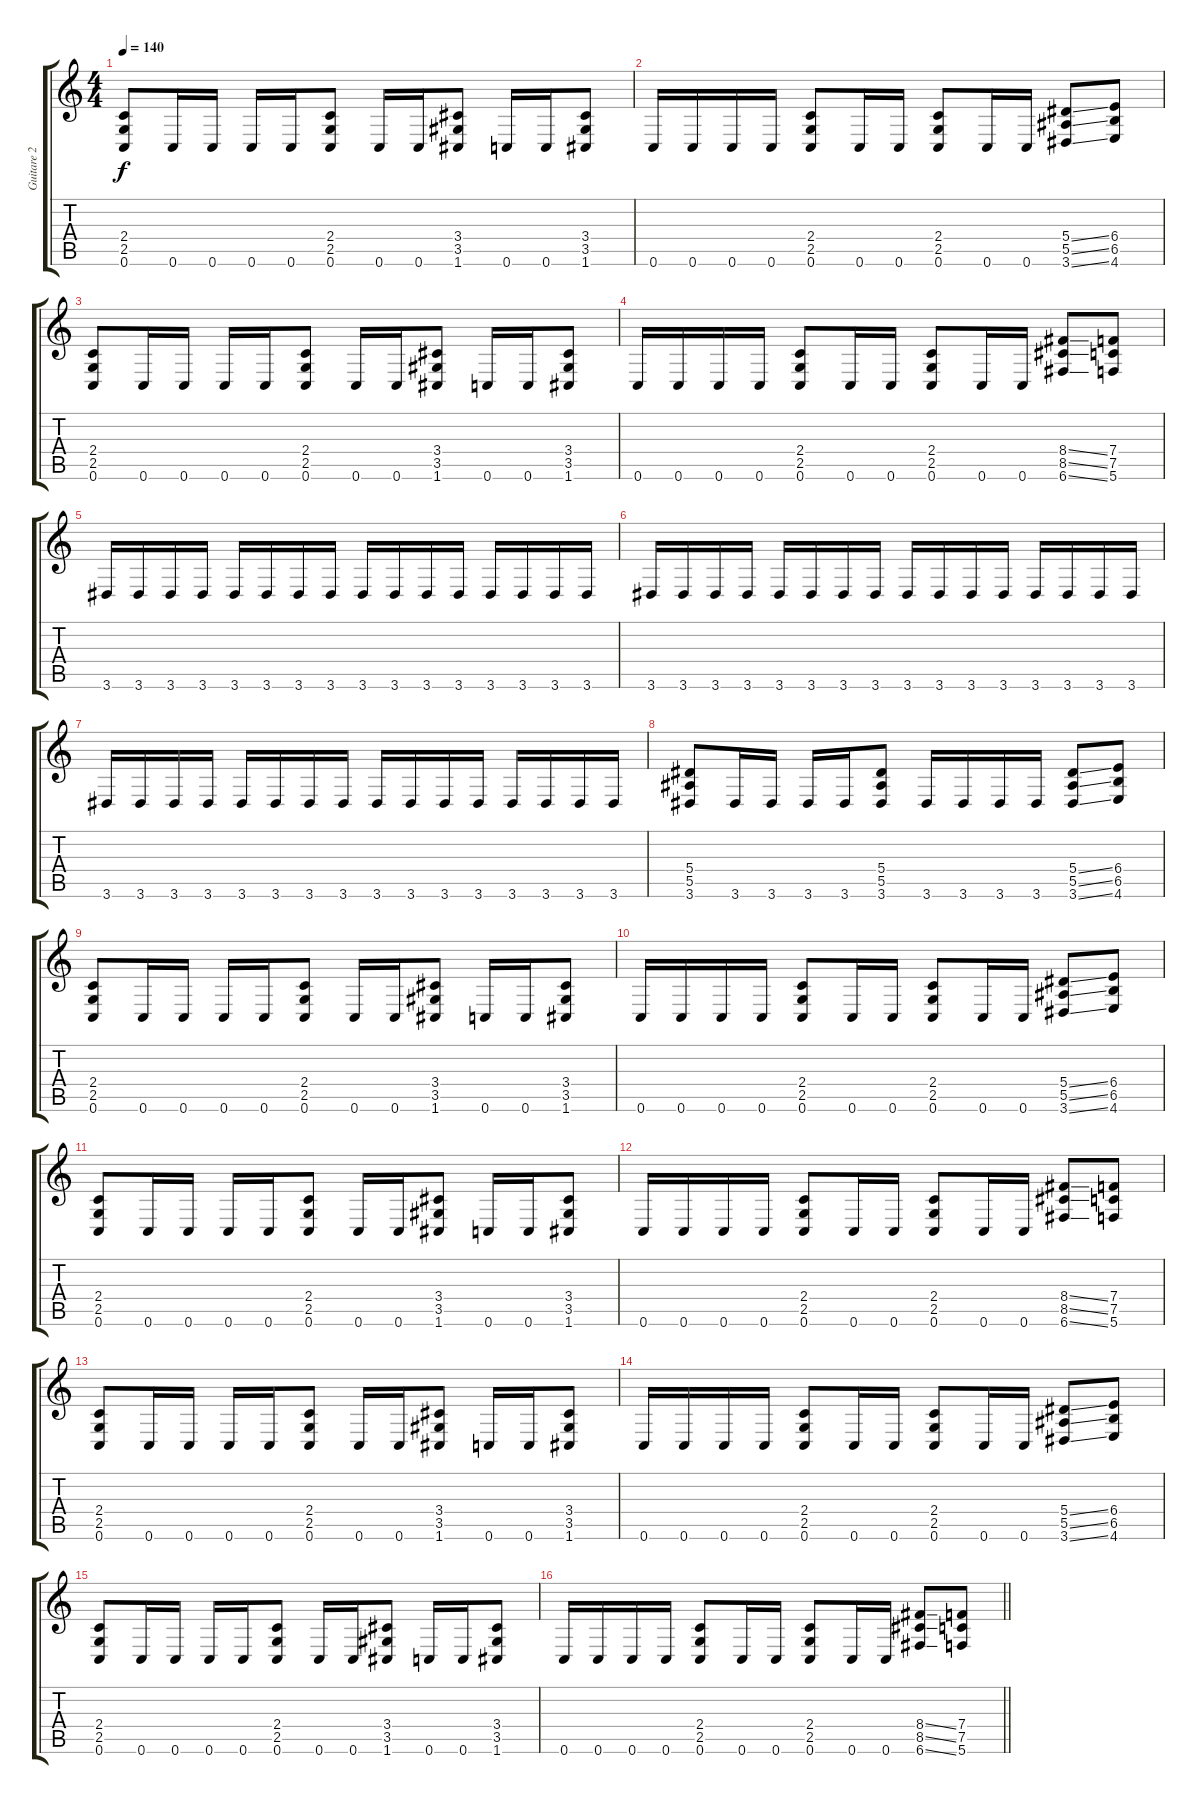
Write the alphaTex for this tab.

\track ("Guitare 2" "Guitare 2") {instrument overdrivenguitar}
\staff {score tabs}
\tuning (C4 G3 Eb3 Bb2 F2 C2) {hide}
\ts (4 4)
\tempo 140
\clef g2
\ks c
(2.4 2.5 0.6).8{dy f} 0.6.16 0.6.16 0.6.16 0.6.16 (2.4 2.5 0.6).8 0.6.16 0.6.16 (3.4 3.5 1.6).8 0.6.16 0.6.16 (3.4 3.5 1.6).8 |
0.6.16 0.6.16 0.6.16 0.6.16 (2.4 2.5 0.6).8 0.6.16 0.6.16 (2.4 2.5 0.6).8 0.6.16 0.6.16 (5.4{ss} 5.5{ss} 3.6{ss}).8 (6.4 6.5 4.6).8 |
(2.4 2.5 0.6).8 0.6.16 0.6.16 0.6.16 0.6.16 (2.4 2.5 0.6).8 0.6.16 0.6.16 (3.4 3.5 1.6).8 0.6.16 0.6.16 (3.4 3.5 1.6).8 |
0.6.16 0.6.16 0.6.16 0.6.16 (2.4 2.5 0.6).8 0.6.16 0.6.16 (2.4 2.5 0.6).8 0.6.16 0.6.16 (8.4{ss} 8.5{ss} 6.6{ss}).8 (7.4 7.5 5.6).8 |
3.6.16 3.6.16 3.6.16 3.6.16 3.6.16 3.6.16 3.6.16 3.6.16 3.6.16 3.6.16 3.6.16 3.6.16 3.6.16 3.6.16 3.6.16 3.6.16 |
3.6.16 3.6.16 3.6.16 3.6.16 3.6.16 3.6.16 3.6.16 3.6.16 3.6.16 3.6.16 3.6.16 3.6.16 3.6.16 3.6.16 3.6.16 3.6.16 |
3.6.16 3.6.16 3.6.16 3.6.16 3.6.16 3.6.16 3.6.16 3.6.16 3.6.16 3.6.16 3.6.16 3.6.16 3.6.16 3.6.16 3.6.16 3.6.16 |
(5.4 5.5 3.6).8 3.6.16 3.6.16 3.6.16 3.6.16 (5.4 5.5 3.6).8 3.6.16 3.6.16 3.6.16 3.6.16 (5.4{ss} 5.5{ss} 3.6{ss}).8 (6.4 6.5 4.6).8 |
(2.4 2.5 0.6).8 0.6.16 0.6.16 0.6.16 0.6.16 (2.4 2.5 0.6).8 0.6.16 0.6.16 (3.4 3.5 1.6).8 0.6.16 0.6.16 (3.4 3.5 1.6).8 |
0.6.16 0.6.16 0.6.16 0.6.16 (2.4 2.5 0.6).8 0.6.16 0.6.16 (2.4 2.5 0.6).8 0.6.16 0.6.16 (5.4{ss} 5.5{ss} 3.6{ss}).8 (6.4 6.5 4.6).8 |
(2.4 2.5 0.6).8 0.6.16 0.6.16 0.6.16 0.6.16 (2.4 2.5 0.6).8 0.6.16 0.6.16 (3.4 3.5 1.6).8 0.6.16 0.6.16 (3.4 3.5 1.6).8 |
0.6.16 0.6.16 0.6.16 0.6.16 (2.4 2.5 0.6).8 0.6.16 0.6.16 (2.4 2.5 0.6).8 0.6.16 0.6.16 (8.4{ss} 8.5{ss} 6.6{ss}).8 (7.4 7.5 5.6).8 |
(2.4 2.5 0.6).8 0.6.16 0.6.16 0.6.16 0.6.16 (2.4 2.5 0.6).8 0.6.16 0.6.16 (3.4 3.5 1.6).8 0.6.16 0.6.16 (3.4 3.5 1.6).8 |
0.6.16 0.6.16 0.6.16 0.6.16 (2.4 2.5 0.6).8 0.6.16 0.6.16 (2.4 2.5 0.6).8 0.6.16 0.6.16 (5.4{ss} 5.5{ss} 3.6{ss}).8 (6.4 6.5 4.6).8 |
(2.4 2.5 0.6).8 0.6.16 0.6.16 0.6.16 0.6.16 (2.4 2.5 0.6).8 0.6.16 0.6.16 (3.4 3.5 1.6).8 0.6.16 0.6.16 (3.4 3.5 1.6).8 |
\barLineRight lightlight
0.6.16 0.6.16 0.6.16 0.6.16 (2.4 2.5 0.6).8 0.6.16 0.6.16 (2.4 2.5 0.6).8 0.6.16 0.6.16 (8.4{ss} 8.5{ss} 6.6{ss}).8 (7.4 7.5 5.6).8
